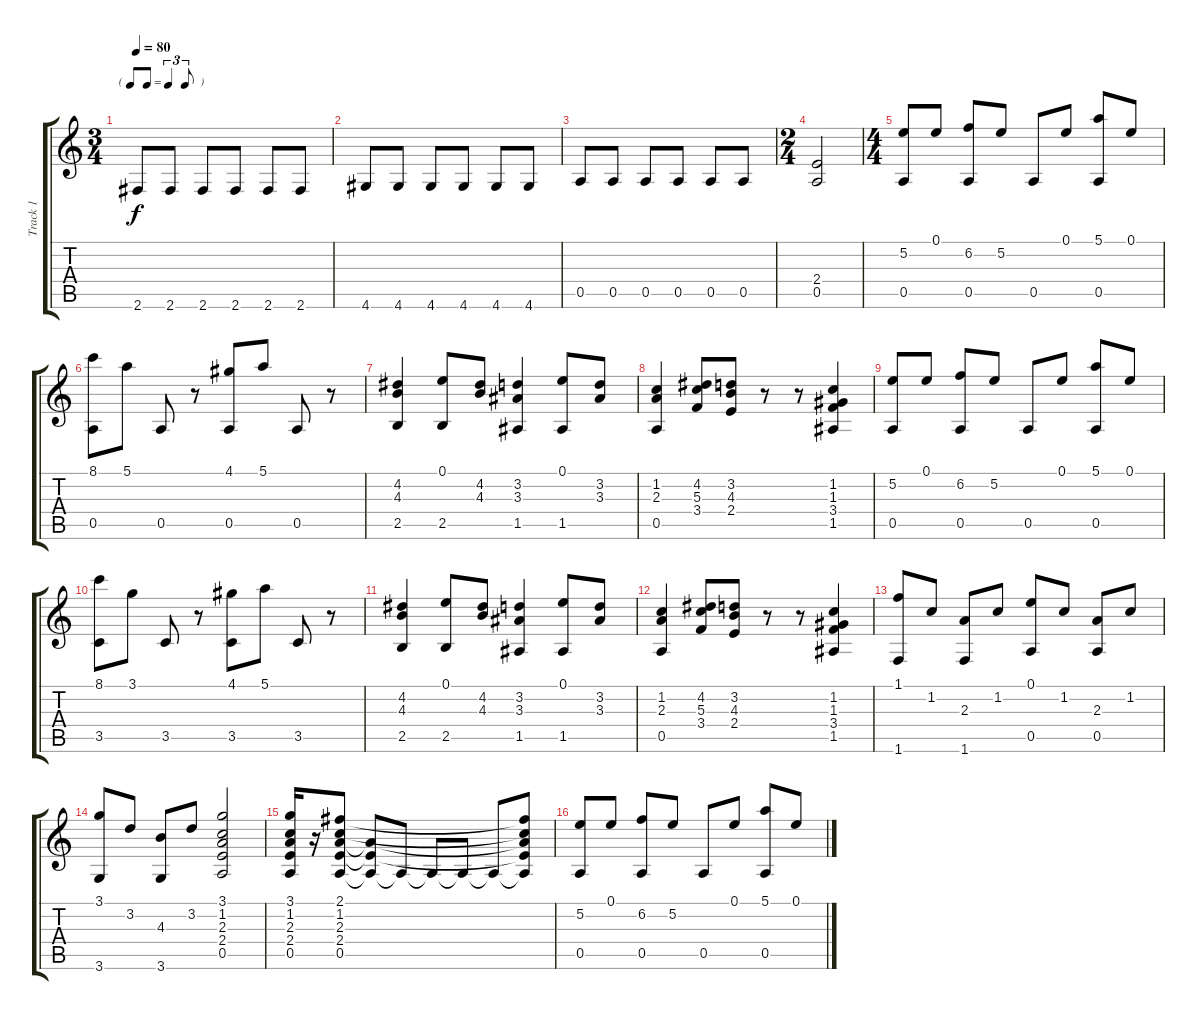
\track ("Track 1" "Track 1") {instrument acousticguitarsteel}
\staff {score tabs}
\tuning (E4 B3 G3 D3 A2 E2) {hide}
\ts (3 4)
\tf triplet8th
\tempo 80
\clef g2
\ks c
2.6.8{dy f} 2.6.8 2.6.8 2.6.8 2.6.8 2.6.8 |
4.6.8 4.6.8 4.6.8 4.6.8 4.6.8 4.6.8 |
0.5.8 0.5.8 0.5.8 0.5.8 0.5.8 0.5.8 |
\ts (2 4)
(2.4 0.5).2 |
\ts (4 4)
(5.2 0.5).8 0.1.8 (6.2 0.5).8 5.2.8 0.5.8 0.1.8 (5.1 0.5).8 0.1.8 |
(8.1 0.5).8 5.1.8 0.5.8 r.8 (4.1 0.5).8 5.1.8 0.5.8 r.8 |
(4.2 4.3 2.5).4 (0.1 2.5).8 (4.2 4.3).8 (3.2 3.3 1.5).4 (0.1 1.5).8 (3.2 3.3).8 |
(1.2 2.3 0.5).4 (4.2 5.3 3.4).8 (3.2 4.3 2.4).8 r.8 r.8 (1.2 1.3 3.4 1.5).4 |
(5.2 0.5).8 0.1.8 (6.2 0.5).8 5.2.8 0.5.8 0.1.8 (5.1 0.5).8 0.1.8 |
(8.1 3.5).8 3.1.8 3.5.8 r.8 (4.1 3.5).8 5.1.8 3.5.8 r.8 |
(4.2 4.3 2.5).4 (0.1 2.5).8 (4.2 4.3).8 (3.2 3.3 1.5).4 (0.1 1.5).8 (3.2 3.3).8 |
(1.2 2.3 0.5).4 (4.2 5.3 3.4).8 (3.2 4.3 2.4).8 r.8 r.8 (1.2 1.3 3.4 1.5).4 |
(1.1 1.6).8 1.2.8 (2.3 1.6).8 1.2.8 (0.1 0.5).8 1.2.8 (2.3 0.5).8 1.2.8 |
(3.1 3.6).8 3.2.8 (4.3 3.6).8 3.2.8 (3.1 1.2 2.3 2.4 0.5).2 |
(3.1 1.2 2.3 2.4 0.5).16 r.16 (2.1 1.2 2.3 2.4 0.5).8 (2.3{t} 2.4{t} 0.5{t}).8 0.5{t}.8 0.5{t}.8 0.5{t}.8 0.5{t}.8 (2.1{t} 1.2{t} 2.3{t} 2.4{t} 0.5{t}).8 |
(5.2 0.5).8 0.1.8 (6.2 0.5).8 5.2.8 0.5.8 0.1.8 (5.1 0.5).8 0.1.8
